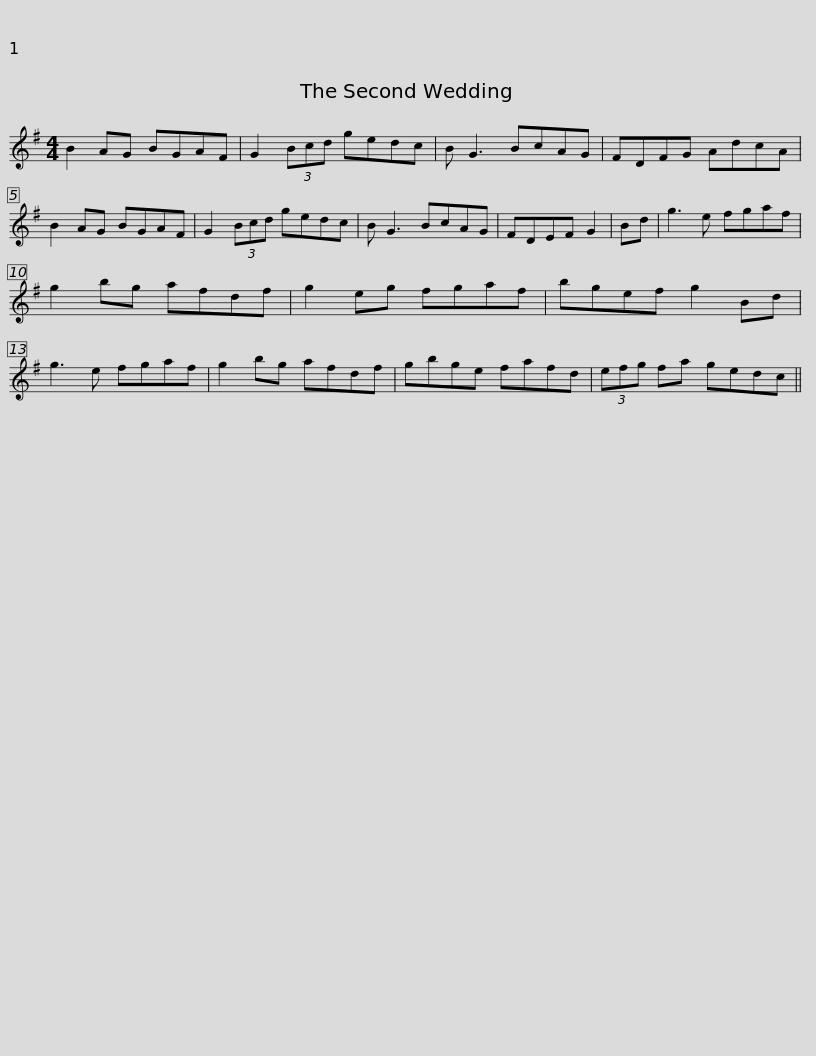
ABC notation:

X:1
L:1/8
M:4/4
I:linebreak $
K:G
V:1 treble
V:1
 B2 AG BGAF | G2 (3Bcd gedc | B G3 BcAG | FDFG AdcA | B2 AG BGAF | %5
 G2 (3Bcd gedc |$ B G3 BcAG | FDEF G2 | Bd | g3 e fgaf | %10
 g2 bg afdf | g2 eg fgaf | bgef g2 Bd |$ g3 e fgaf | g2 bg afdf | %15
 gbge fafd | (3efg fa gedc || %17
